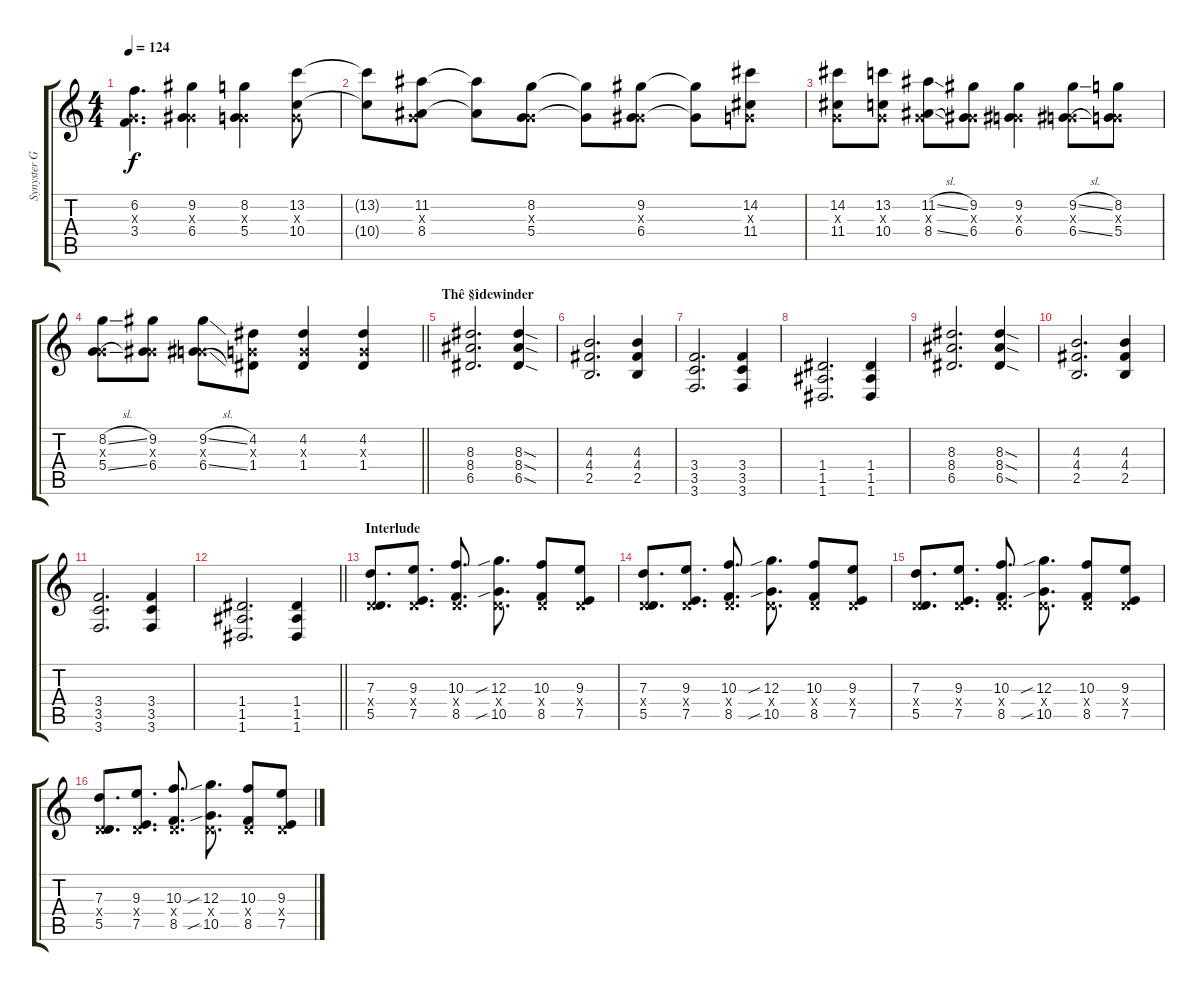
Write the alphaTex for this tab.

\track ("Synyster Gates" "Synyster G") {instrument distortionguitar}
\staff {score tabs}
\tuning (E4 B3 G3 D3 A2 D2) {hide}
\ts (4 4)
\tempo 124
\clef g2
\ks c
(6.2 0.3{x} 3.4).4{d dy f} (9.2 0.3{x} 6.4).4 (8.2 0.3{x} 5.4).4 (13.2 0.3{x} 10.4).8 |
(13.2{t} 10.4{t}).8 (11.2 0.3{x} 8.4).8 (11.2{t} 8.4{t}).8 (8.2 0.3{x} 5.4).8 (8.2{t} 5.4{t}).8 (9.2 0.3{x} 6.4).8 (9.2{t} 6.4{t}).8 (14.2 0.3{x} 11.4).8 |
(14.2 0.3{x} 11.4).8 (13.2 0.3{x} 10.4).8 (11.2{sl} 0.3{x} 8.4{sl}).8 (9.2 0.3{x} 6.4).8 (9.2 0.3{x} 6.4).4 (9.2{sl} 0.3{x} 6.4{sl}).8 (8.2 0.3{x} 5.4).8 |
\barLineRight lightlight
(8.2{sl} 0.3{x} 5.4{sl}).8 (9.2 0.3{x} 6.4).8 (9.2{sl} 0.3{x} 6.4{sl}).8 (4.2 0.3{x} 1.4).8 (4.2 0.3{x} 1.4).4 (4.2 0.3{x} 1.4).4 |
\section ("" "Thê §îdewinder")
(8.3 8.4 6.5).2{d} (8.3{sod} 8.4{sod} 6.5{sod}).4 |
(4.3 4.4 2.5).2{d} (4.3 4.4 2.5).4 |
(3.4 3.5 3.6).2{d} (3.4 3.5 3.6).4 |
(1.4 1.5 1.6).2{d} (1.4 1.5 1.6).4 |
(8.3 8.4 6.5).2{d} (8.3{sod} 8.4{sod} 6.5{sod}).4 |
(4.3 4.4 2.5).2{d} (4.3 4.4 2.5).4 |
(3.4 3.5 3.6).2{d} (3.4 3.5 3.6).4 |
\barLineRight lightlight
(1.4 1.5 1.6).2{d} (1.4 1.5 1.6).4 |
\section ("" "Interlude")
(7.3 0.4{x} 5.5).8{d} (9.3 0.4{x} 7.5).8{d} (10.3 0.4{x} 8.5).8{d} (12.3{sib} 0.4{x} 10.5{sib}).8{d} (10.3 0.4{x} 8.5).8 (9.3 0.4{x} 7.5).8 |
(7.3 0.4{x} 5.5).8{d} (9.3 0.4{x} 7.5).8{d} (10.3 0.4{x} 8.5).8{d} (12.3{sib} 0.4{x} 10.5{sib}).8{d} (10.3 0.4{x} 8.5).8 (9.3 0.4{x} 7.5).8 |
(7.3 0.4{x} 5.5).8{d} (9.3 0.4{x} 7.5).8{d} (10.3 0.4{x} 8.5).8{d} (12.3{sib} 0.4{x} 10.5{sib}).8{d} (10.3 0.4{x} 8.5).8 (9.3 0.4{x} 7.5).8 |
(7.3 0.4{x} 5.5).8{d} (9.3 0.4{x} 7.5).8{d} (10.3 0.4{x} 8.5).8{d} (12.3{sib} 0.4{x} 10.5{sib}).8{d} (10.3 0.4{x} 8.5).8 (9.3 0.4{x} 7.5).8
